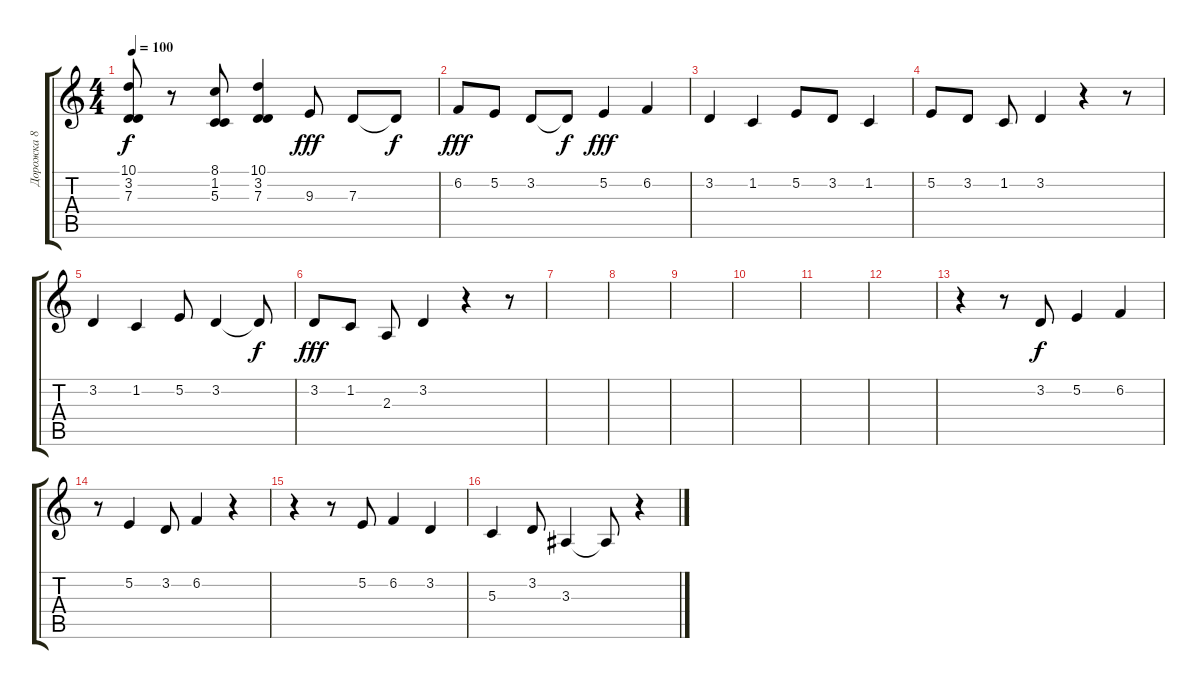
\track ("Дорожка 8" "Дорожка 8") {instrument lead6voice}
\staff {score tabs}
\tuning (E4 B3 G3 D3 A2 E2) {hide}
\ts (4 4)
\tempo 100
\clef g2
\ks c
(10.1 3.2 7.3).8{dy f} r.8 (8.1 1.2 5.3).8 (10.1 3.2 7.3).4 9.3.8{dy fff} 7.3.8 7.3{t}.8{dy f} |
6.2.8{dy fff} 5.2.8 3.2.8 3.2{t}.8{dy f} 5.2.4{dy fff} 6.2.4 |
3.2.4 1.2.4 5.2.8 3.2.8 1.2.4 |
5.2.8 3.2.8 1.2.8 3.2.4 r.4 r.8 |
3.2.4 1.2.4 5.2.8 3.2.4 3.2{t}.8{dy f} |
3.2.8{dy fff} 1.2.8 2.3.8 3.2.4 r.4 r.8 |
|
|
|
|
|
|
r.4 r.8 3.2.8{dy f} 5.2.4 6.2.4 |
r.8 5.2.4 3.2.8 6.2.4 r.4 |
r.4 r.8 5.2.8 6.2.4 3.2.4 |
5.3.4 3.2.8 3.3.4 3.3{t}.8 r.4
